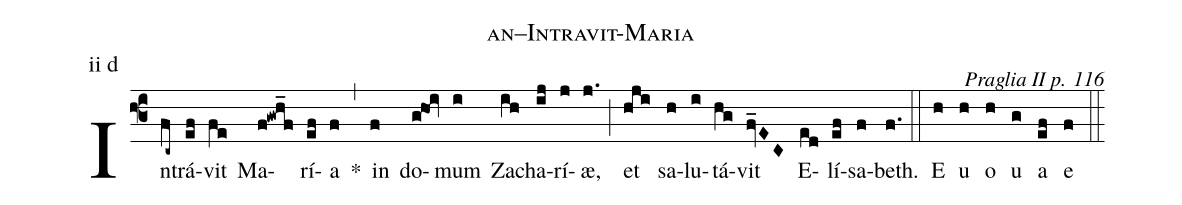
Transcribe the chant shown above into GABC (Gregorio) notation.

name: an--Intravit-Maria;
commentary: Praglia II p. 116;
annotation: ii d;
%%
(f3) In(fc~)trá(ef)vit(fe) Ma(f!gwh_f)rí(ef)a(f) *(,) in(f) do(g!hoi)mum(i) Za(ih)cha(ij)rí(j)æ,(j.) (;) et(hji) sa(h)lu(i)tá(hg)vit(fv_EC) E(ed)lí(ef)sa(f)beth.(f.) (::) E(h) u(h) o(h) u(g) a(ef) e(f) (::)
